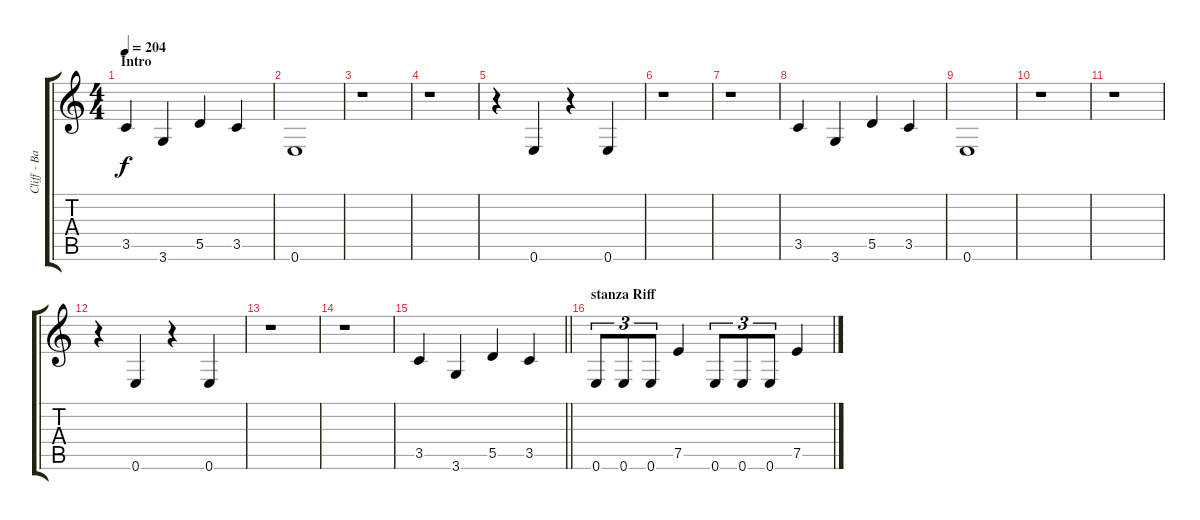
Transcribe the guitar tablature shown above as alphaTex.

\track ("Cliff - Bass" "Cliff - Ba") {solo instrument electricbassfinger}
\staff {score tabs}
\tuning (E4 B3 G3 D3 A2 E2) {hide}
\ts (4 4)
\section ("" "Intro")
\tempo 204
\clef g2
\ks c
3.5.4{dy f instrument electricbassfinger} 3.6.4 5.5.4 3.5.4 |
0.6.1 |
r.1 |
r.1 |
r.4 0.6.4 r.4 0.6.4 |
r.1 |
r.1 |
3.5.4 3.6.4 5.5.4 3.5.4 |
0.6.1 |
r.1 |
r.1 |
r.4 0.6.4 r.4 0.6.4 |
r.1 |
r.1 |
\barLineRight lightlight
3.5.4 3.6.4 5.5.4 3.5.4 |
\section ("" "stanza Riff")
0.6.8{tu (3 2)} 0.6.8{tu (3 2)} 0.6.8{tu (3 2)} 7.5.4 0.6.8{tu (3 2)} 0.6.8{tu (3 2)} 0.6.8{tu (3 2)} 7.5.4
